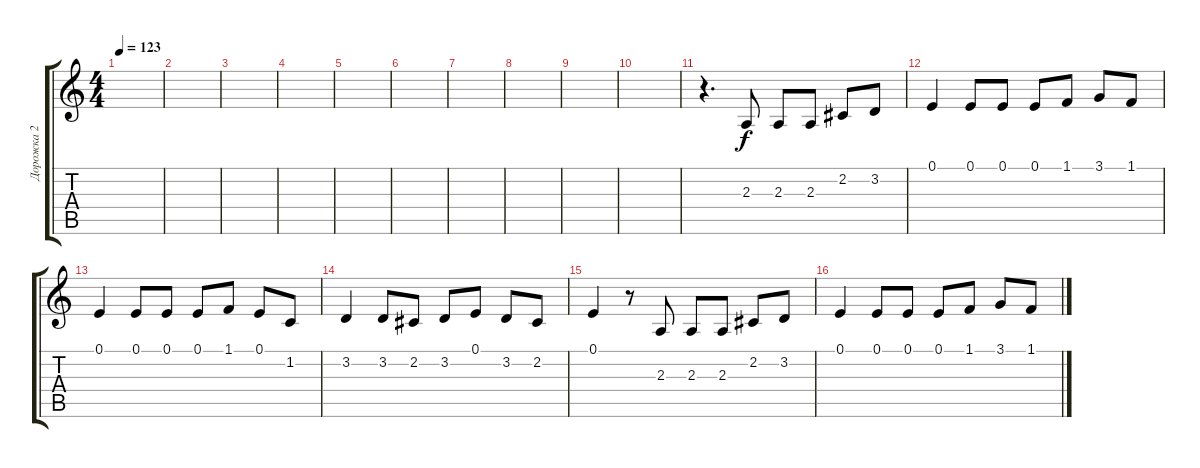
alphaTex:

\track ("Дорожка 2" "Дорожка 2") {instrument churchorgan}
\staff {score tabs}
\tuning (E4 B3 G3 D3 A2 E2) {hide}
\ts (4 4)
\tempo 123
\clef g2
\ks c
|
|
|
|
|
|
|
|
|
|
r.4{d} 2.3.8 2.3.8 2.3.8 2.2.8 3.2.8 |
0.1.4 0.1.8 0.1.8 0.1.8 1.1.8 3.1.8 1.1.8 |
0.1.4 0.1.8 0.1.8 0.1.8 1.1.8 0.1.8 1.2.8 |
3.2.4 3.2.8 2.2.8 3.2.8 0.1.8 3.2.8 2.2.8 |
0.1.4 r.8 2.3.8 2.3.8 2.3.8 2.2.8 3.2.8 |
0.1.4 0.1.8 0.1.8 0.1.8 1.1.8 3.1.8 1.1.8
